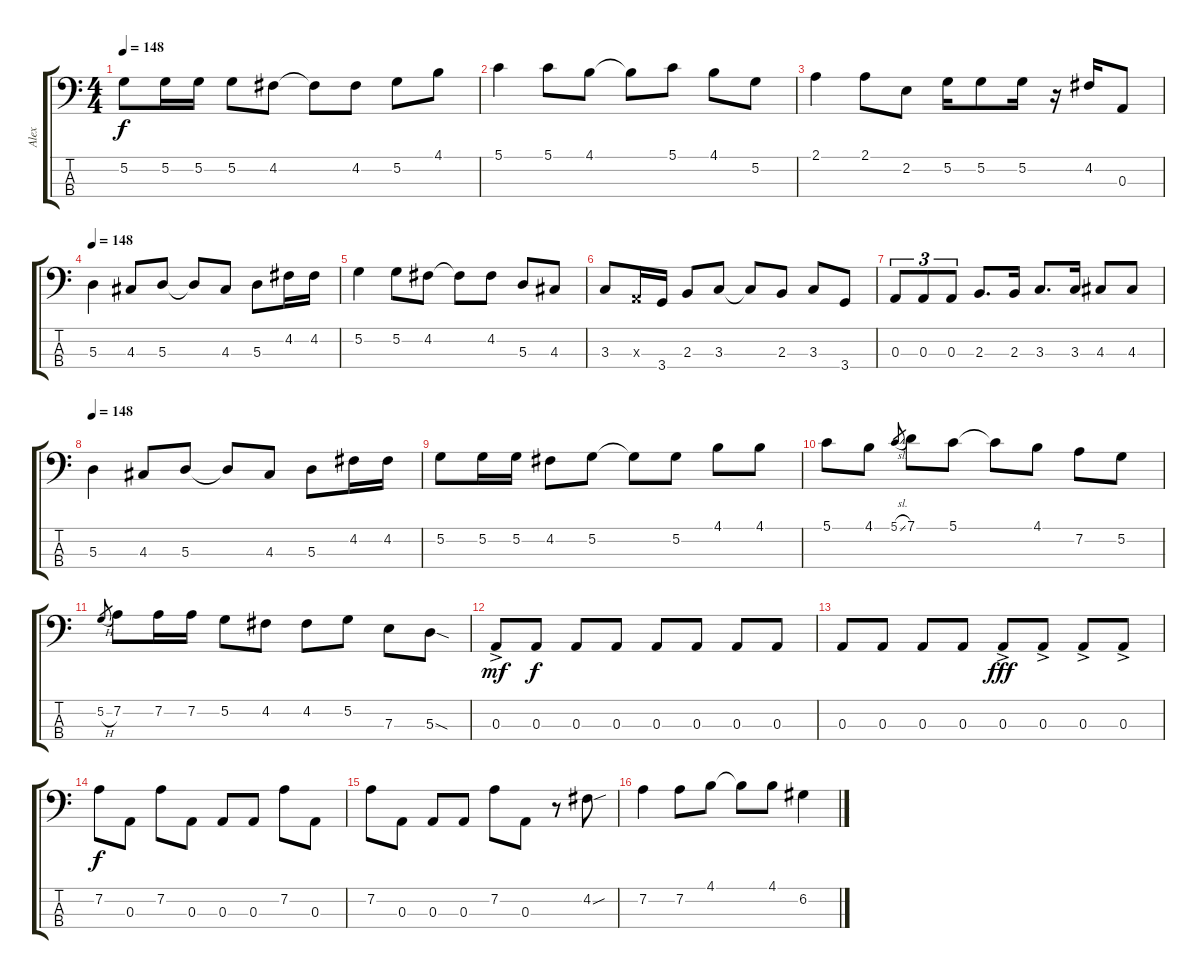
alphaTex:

\track ("Alex" "Alex") {instrument electricbassfinger}
\staff {score tabs}
\tuning (G2 D2 A1 E1) {hide}
\ts (4 4)
\tempo 148
\clef f4
\ks c
5.2.8{dy f} 5.2.16 5.2.16 5.2.8 4.2.8 4.2{t}.8 4.2.8 5.2.8 4.1.8 |
5.1.4 5.1.8 4.1.8 4.1{t}.8 5.1.8 4.1.8 5.2.8 |
2.1.4 2.1.8 2.2.8 5.2.16 5.2.8 5.2.16 r.16 4.2.16 0.3.8 |
\tempo 148
5.3.4 4.3.8 5.3.8 5.3{t}.8 4.3.8 5.3.8 4.2.16 4.2.16 |
5.2.4 5.2.8 4.2.8 4.2{t}.8 4.2.8 5.3.8 4.3.8 |
3.3.8 0.3{x}.16 3.4.16 2.3.8 3.3.8 3.3{t}.8 2.3.8 3.3.8 3.4.8 |
0.3.8{tu (3 2)} 0.3.8{tu (3 2)} 0.3.8{tu (3 2)} 2.3.8{d} 2.3.16 3.3.8{d} 3.3.16 4.3.8 4.3.8 |
\tempo 148
5.3.4 4.3.8 5.3.8 5.3{t}.8 4.3.8 5.3.8 4.2.16 4.2.16 |
5.2.8 5.2.16 5.2.16 4.2.8 5.2.8 5.2{t}.8 5.2.8 4.1.8 4.1.8 |
5.1.8 4.1.8 5.1{sl}.8{gr} 7.1.8 5.1.8 5.1{t}.8 4.1.8 7.2.8 5.2.8 |
5.2{h}.8{gr} 7.2.8 7.2.16 7.2.16 5.2.8 4.2.8 4.2.8 5.2.8 7.3.8 5.3{sod}.8 |
0.3{ac}.8{dy mf volume 5} 0.3.8{dy f volume 16} 0.3.8 0.3.8 0.3.8 0.3.8 0.3.8 0.3.8 |
0.3.8 0.3.8 0.3.8 0.3.8 0.3{ac}.8{dy fff} 0.3{ac}.8 0.3{ac}.8 0.3{ac}.8 |
7.2.8{dy f} 0.3.8 7.2.8 0.3.8 0.3.8 0.3.8 7.2.8 0.3.8 |
7.2.8 0.3.8 0.3.8 0.3.8 7.2.8 0.3.8 r.8 4.2{sou}.8 |
7.2.4 7.2.8 4.1.8 4.1{t}.8 4.1.8 6.2.4
